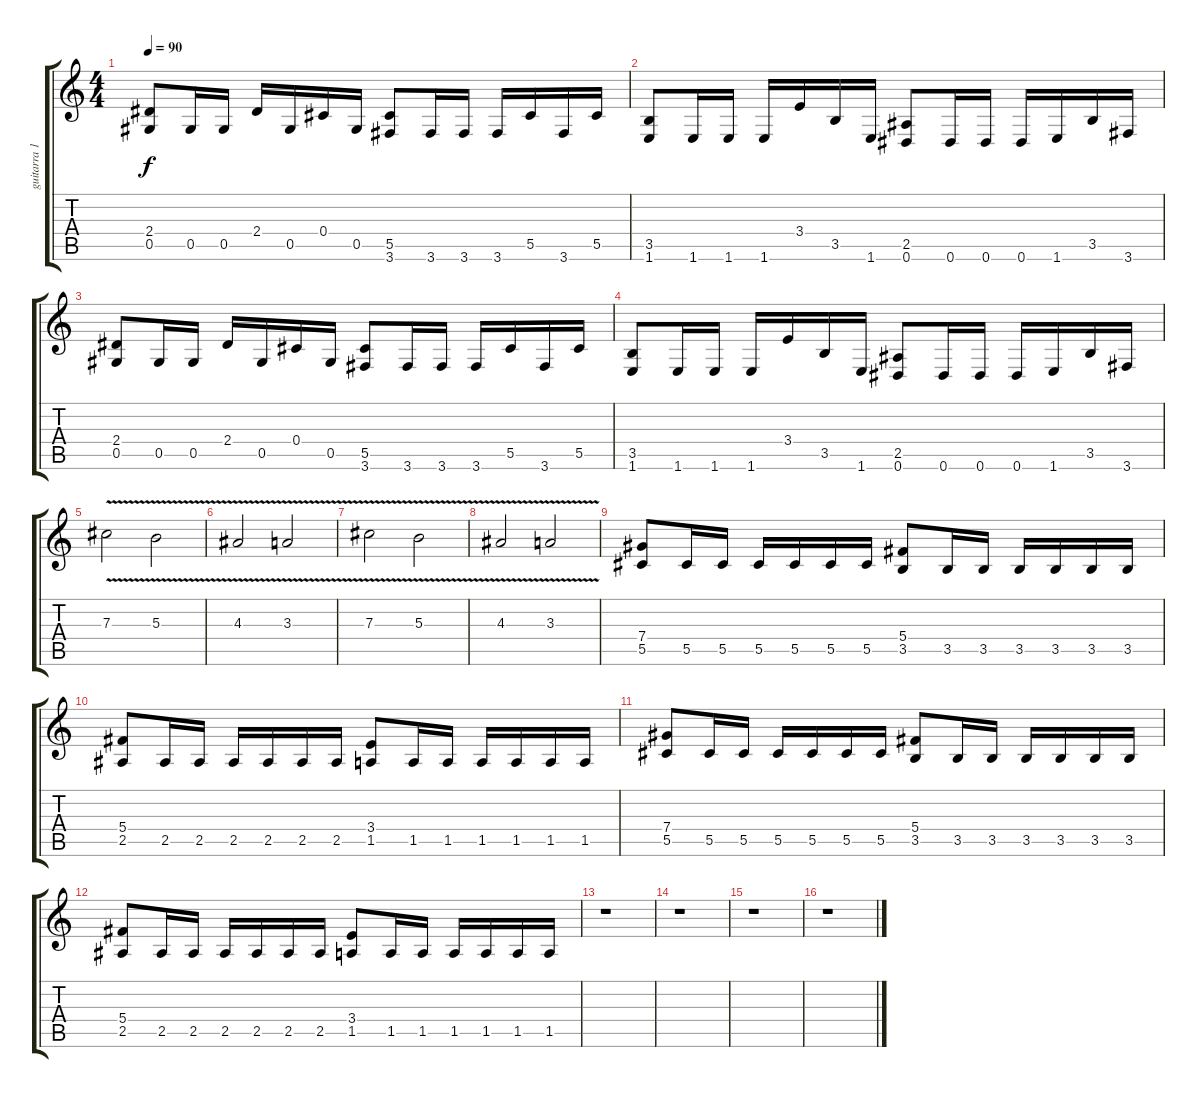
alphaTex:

\track ("guitarra 1" "guitarra 1") {instrument distortionguitar}
\staff {score tabs}
\tuning (Eb4 Bb3 Gb3 Db3 Ab2 Eb2) {hide}
\ts (4 4)
\tempo 90
\clef g2
\ks c
(2.4 0.5).8{dy f} 0.5.16 0.5.16 2.4.16 0.5.16 0.4.16 0.5.16 (5.5 3.6).8 3.6.16 3.6.16 3.6.16 5.5.16 3.6.16 5.5.16 |
(3.5 1.6).8 1.6.16 1.6.16 1.6.16 3.4.16 3.5.16 1.6.16 (2.5 0.6).8 0.6.16 0.6.16 0.6.16 1.6.16 3.5.16 3.6.16 |
(2.4 0.5).8 0.5.16 0.5.16 2.4.16 0.5.16 0.4.16 0.5.16 (5.5 3.6).8 3.6.16 3.6.16 3.6.16 5.5.16 3.6.16 5.5.16 |
(3.5 1.6).8 1.6.16 1.6.16 1.6.16 3.4.16 3.5.16 1.6.16 (2.5 0.6).8 0.6.16 0.6.16 0.6.16 1.6.16 3.5.16 3.6.16 |
7.3{v}.2 5.3{v}.2 |
4.3{v}.2 3.3{v}.2 |
7.3{v}.2 5.3{v}.2 |
4.3{v}.2 3.3{v}.2 |
(7.4 5.5).8 5.5.16 5.5.16 5.5.16 5.5.16 5.5.16 5.5.16 (5.4 3.5).8 3.5.16 3.5.16 3.5.16 3.5.16 3.5.16 3.5.16 |
(5.4 2.5).8 2.5.16 2.5.16 2.5.16 2.5.16 2.5.16 2.5.16 (3.4 1.5).8 1.5.16 1.5.16 1.5.16 1.5.16 1.5.16 1.5.16 |
(7.4 5.5).8 5.5.16 5.5.16 5.5.16 5.5.16 5.5.16 5.5.16 (5.4 3.5).8 3.5.16 3.5.16 3.5.16 3.5.16 3.5.16 3.5.16 |
(5.4 2.5).8 2.5.16 2.5.16 2.5.16 2.5.16 2.5.16 2.5.16 (3.4 1.5).8 1.5.16 1.5.16 1.5.16 1.5.16 1.5.16 1.5.16 |
r.1 |
r.1 |
r.1 |
r.1
